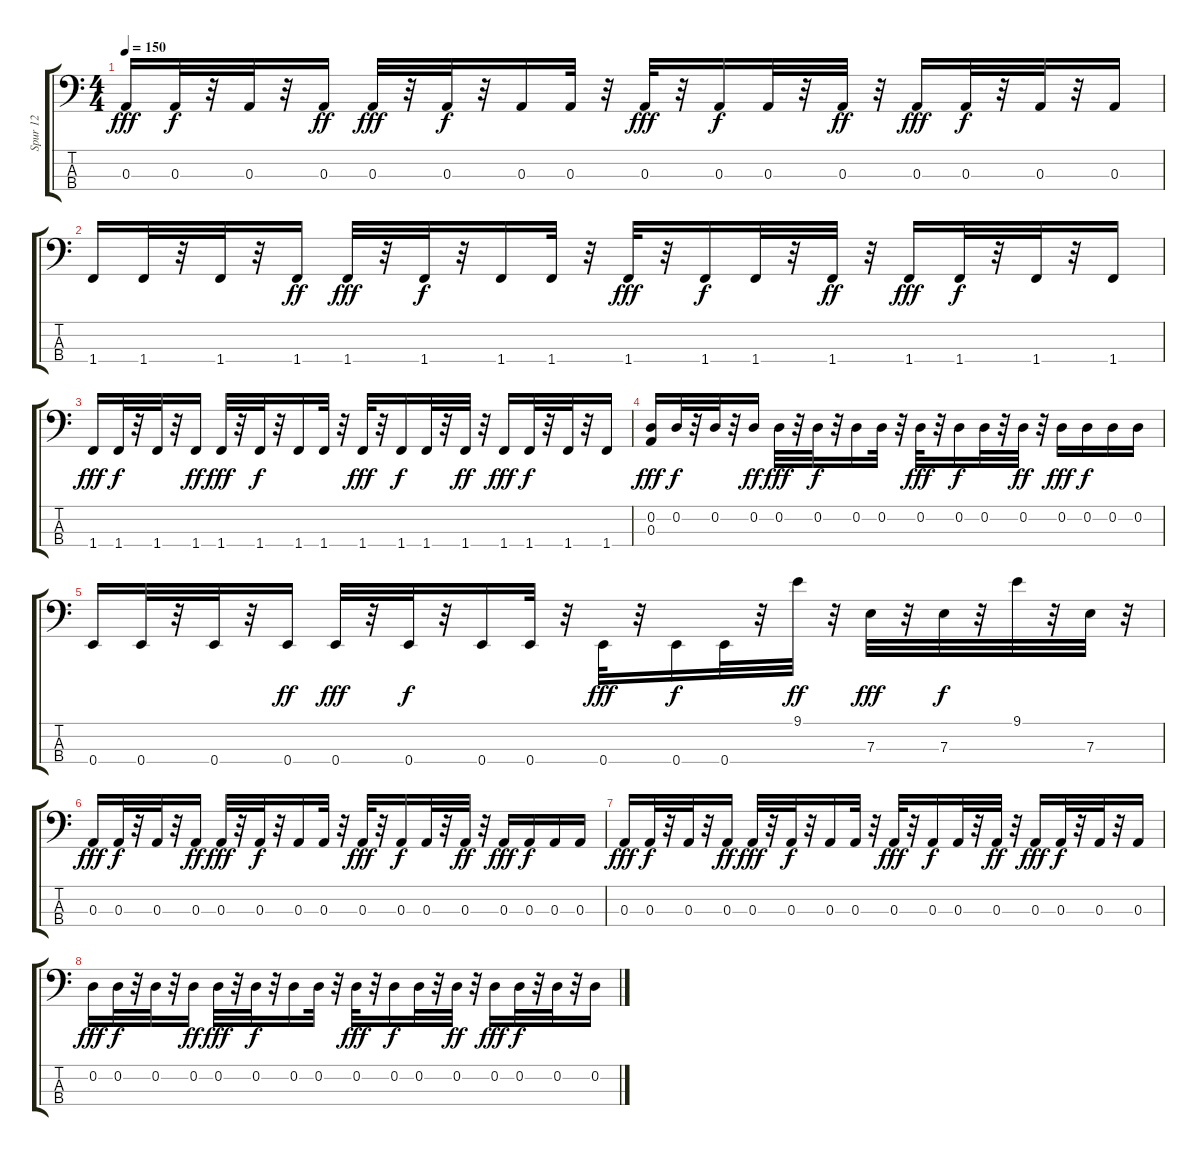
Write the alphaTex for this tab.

\track ("Spur 12" "Spur 12") {instrument synthbass2}
\staff {score tabs}
\tuning (G2 D2 A1 E1) {hide}
\ts (4 4)
\tempo 150
\clef f4
\ks c
0.3.16{dy fff} 0.3.32{dy f} r.32 0.3.32 r.32 0.3.16{dy ff} 0.3.32{dy fff} r.32 0.3.32{dy f} r.32 0.3.16 0.3.32 r.32 0.3.32{dy fff} r.32 0.3.16{dy f} 0.3.32 r.32 0.3.32{dy ff} r.32 0.3.16{dy fff} 0.3.32{dy f} r.32 0.3.32 r.32 0.3.16 |
1.4.16 1.4.32 r.32 1.4.32 r.32 1.4.16{dy ff} 1.4.32{dy fff} r.32 1.4.32{dy f} r.32 1.4.16 1.4.32 r.32 1.4.32{dy fff} r.32 1.4.16{dy f} 1.4.32 r.32 1.4.32{dy ff} r.32 1.4.16{dy fff} 1.4.32{dy f} r.32 1.4.32 r.32 1.4.16 |
1.4.16{dy fff} 1.4.32{dy f} r.32 1.4.32 r.32 1.4.16{dy ff} 1.4.32{dy fff} r.32 1.4.32{dy f} r.32 1.4.16 1.4.32 r.32 1.4.32{dy fff} r.32 1.4.16{dy f} 1.4.32 r.32 1.4.32{dy ff} r.32 1.4.16{dy fff} 1.4.32{dy f} r.32 1.4.32 r.32 1.4.16 |
(0.2 0.3).16{dy fff} 0.2.32{dy f} r.32 0.2.32 r.32 0.2.16{dy ff} 0.2.32{dy fff} r.32 0.2.32{dy f} r.32 0.2.16 0.2.32 r.32 0.2.32{dy fff} r.32 0.2.16{dy f} 0.2.32 r.32 0.2.32{dy ff} r.32 0.2.16{dy fff} 0.2.16{dy f} 0.2.16 0.2.16 |
0.4.16 0.4.32 r.32 0.4.32 r.32 0.4.16{dy ff} 0.4.32{dy fff} r.32 0.4.32{dy f} r.32 0.4.16 0.4.32 r.32 0.4.32{dy fff} r.32 0.4.16{dy f} 0.4.32 r.32 9.1.32{dy ff} r.32 7.3.32{dy fff} r.32 7.3.32{dy f} r.32 9.1.32 r.32 7.3.32 r.32 |
0.3.16{dy fff} 0.3.32{dy f} r.32 0.3.32 r.32 0.3.16{dy ff} 0.3.32{dy fff} r.32 0.3.32{dy f} r.32 0.3.16 0.3.32 r.32 0.3.32{dy fff} r.32 0.3.16{dy f} 0.3.32 r.32 0.3.32{dy ff} r.32 0.3.16{dy fff} 0.3.16{dy f} 0.3.16 0.3.16 |
0.3.16{dy fff} 0.3.32{dy f} r.32 0.3.32 r.32 0.3.16{dy ff} 0.3.32{dy fff} r.32 0.3.32{dy f} r.32 0.3.16 0.3.32 r.32 0.3.32{dy fff} r.32 0.3.16{dy f} 0.3.32 r.32 0.3.32{dy ff} r.32 0.3.16{dy fff} 0.3.32{dy f} r.32 0.3.32 r.32 0.3.16 |
0.2.16{dy fff} 0.2.32{dy f} r.32 0.2.32 r.32 0.2.16{dy ff} 0.2.32{dy fff} r.32 0.2.32{dy f} r.32 0.2.16 0.2.32 r.32 0.2.32{dy fff} r.32 0.2.16{dy f} 0.2.32 r.32 0.2.32{dy ff} r.32 0.2.16{dy fff} 0.2.32{dy f} r.32 0.2.32 r.32 0.2.16
